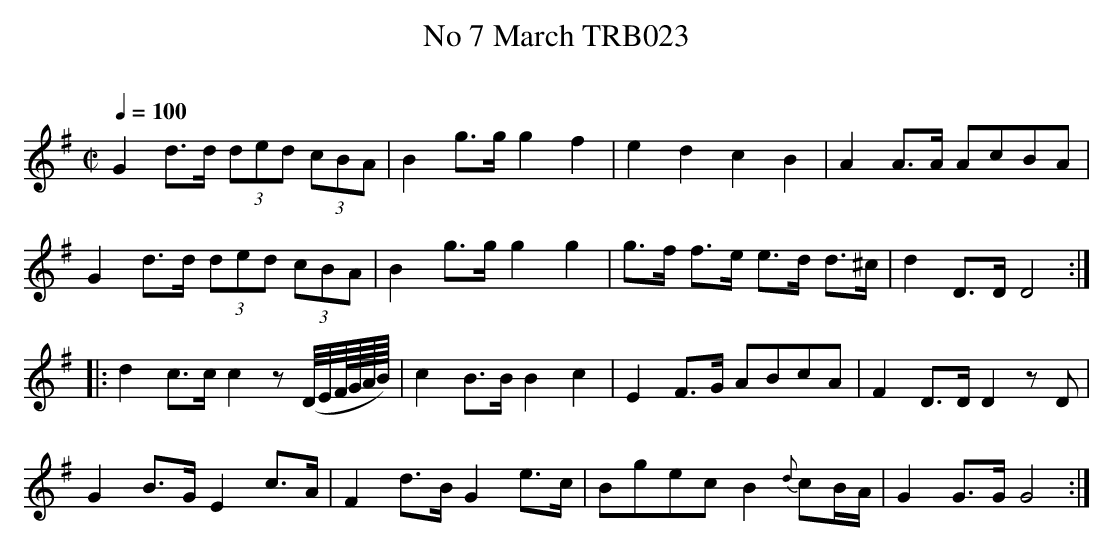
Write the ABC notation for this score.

X:1
T:No 7 March TRB023
Q:1/4=100
L:1/8
M:C|
O:
K:G
G2 d>d (3ded (3cBA | B2 g>g g2 f2 | e2 d2 c2 B2 | A2 A>A AcBA |
G2 d>d (3ded (3cBA |B2 g>g g2 g2 | g>f f>e e>d d>^c | d2 D>D D4 :|
|: d2 c>c c2 z (D/4E/4F/8G/8A/8B/8) | c2 B>B B2 c2 |E2 F>G ABcA | F2 D>D D2 z D |
G2 B>G E2 c>A | F2 d>B G2 e>c | Bgec B2 {d}cB/A/ | G2 G>G G4 :|
